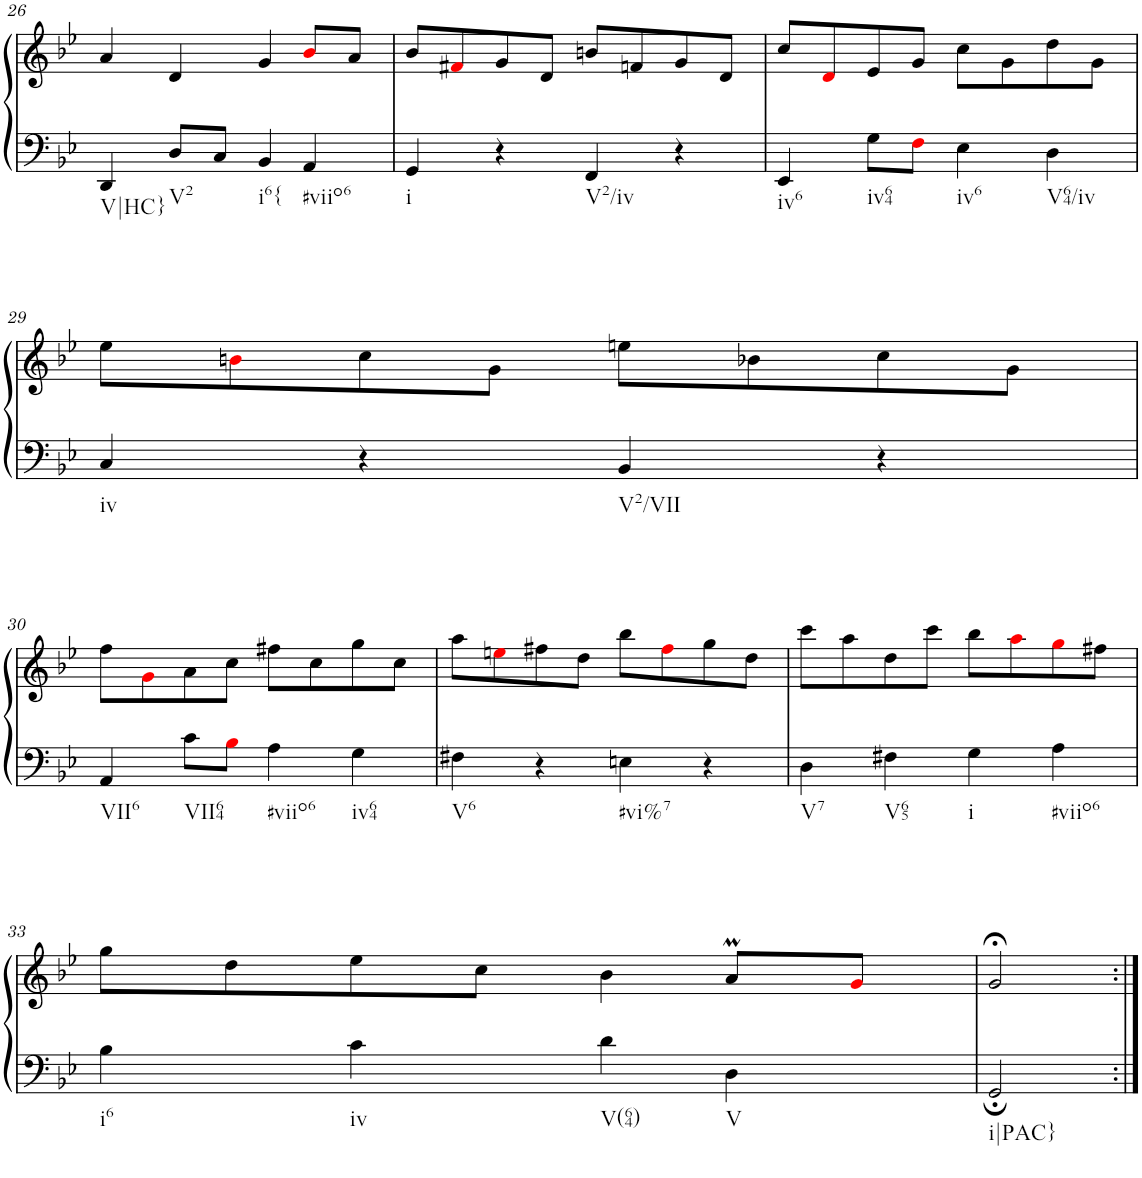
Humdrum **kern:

**kern	**kern
*part1	*part1
*staff2	*staff1
*I"unbenannt1	*
!!LO:PB:g=z
*clefF4	*clefG2
*k[b-e-]	*k[b-e-]
*M2/2	*M2/2
*met(c|)	*met(c|)
=26	=26
!LO:TX:b:t=V|HC}	!
4DD/	4a/
!LO:TX:b:t=V2	!
8D/L	4d/
8C/J	.
!LO:TX:b:t=i6{	!
4BB-/	4g/
!LO:TX:b:t=#viio6	!
4AA/	8b-i/L
.	8a/J
=27	=27
!LO:TX:b:t=i	!
4GG/	8b-/L
.	8f#Xi/
4r	8g/
.	8d/J
!LO:TX:b:t=V2/iv	!
4FF/	8bn/L
.	8fn/
4r	8g/
.	8d/J
=28	=28
!LO:TX:b:t=iv6	!
4EE-/	8cc/L
.	8di/
!LO:TX:b:t=iv64	!
8G\L	8e-/
8Fi\J	8g/J
!LO:TX:b:t=iv6	!
4E-\	8cc\L
.	8g\
!LO:TX:b:t=V64/iv	!
4D\	8dd\
.	8g\J
!!LO:LB:g=z
=29	=29
!LO:TX:b:t=iv	!
4C/	8ee-\L
.	8bni\
4r	8cc\
.	8g\J
!LO:TX:b:t=V2/VII	!
4BB-/	8een\L
.	8b-X\
4r	8cc\
.	8g\J
!!LO:LB:g=z
=30	=30
!LO:TX:b:t=VII6	!
4AA/	8ff\L
.	8gi\
!LO:TX:b:t=VII64	!
8c\L	8a\
8B-i\J	8cc\J
!LO:TX:b:t=#viio6	!
4A\	8ff#X\L
.	8cc\
!LO:TX:b:t=iv64	!
4G\	8gg\
.	8cc\J
=31	=31
!LO:TX:b:t=V6	!
4F#X\	8aa\L
.	8eeni\
4r	8ff#X\
.	8dd\J
!LO:TX:b:t=#vi%7	!
4En\	8bb-\L
.	8ff#i\
4r	8gg\
.	8dd\J
=32	=32
!LO:TX:b:t=V7	!
4D\	8ccc\L
.	8aa\
!LO:TX:b:t=V65	!
4F#X\	8dd\
.	8ccc\J
!LO:TX:b:t=i	!
4G\	8bb-\L
.	8aai\
!LO:TX:b:t=#viio6	!
4A\	8ggi\
.	8ff#X\J
!!LO:LB:g=z
=33	=33
!LO:TX:b:t=i6	!
4B-\	8gg\L
.	8dd\
!LO:TX:b:t=iv	!
4c\	8ee-\
.	8cc\J
!LO:TX:b:t=V(64)	!
4d\	4b-\
!LO:TX:b:t=V	!
4D\	8am/L
.	8gi/J
=34	=34
!LO:TX:b:t=i|PAC}	!
2GG;/	2g;</
=:|!	=:|!
*-	*-
